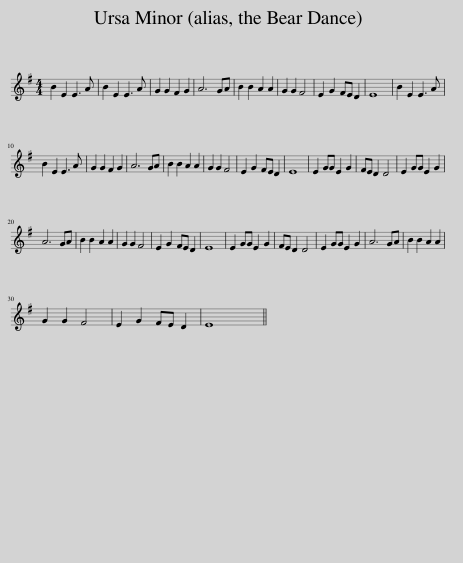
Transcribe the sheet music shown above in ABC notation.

X:1
L:1/8
M:4/4
I:linebreak $
K:Emin
V:1 treble
V:1
 B2 E2 E3 A | B2 E2 E3 A | G2 G2 F2 G2 | A6 GA | B2 B2 A2 A2 | %5
 G2 G2 F4 | E2 G2 FE D2 | E8 | B2 E2 E3 A |$ B2 E2 E3 A | %10
 G2 G2 F2 G2 | A6 GA | B2 B2 A2 A2 | G2 G2 F4 | E2 G2 FE D2 | %15
 E8 | E2 GG E2 G2 | FE D2 D4 | E2 GG E2 G2 |$ A6 GA | %20
 B2 B2 A2 A2 | G2 G2 F4 | E2 G2 FE D2 | E8 | E2 GG E2 G2 | %25
 FE D2 D4 | E2 GG E2 G2 | A6 GA | B2 B2 A2 A2 |$ G2 G2 F4 | %30
 E2 G2 FE D2 | E8 || %32
